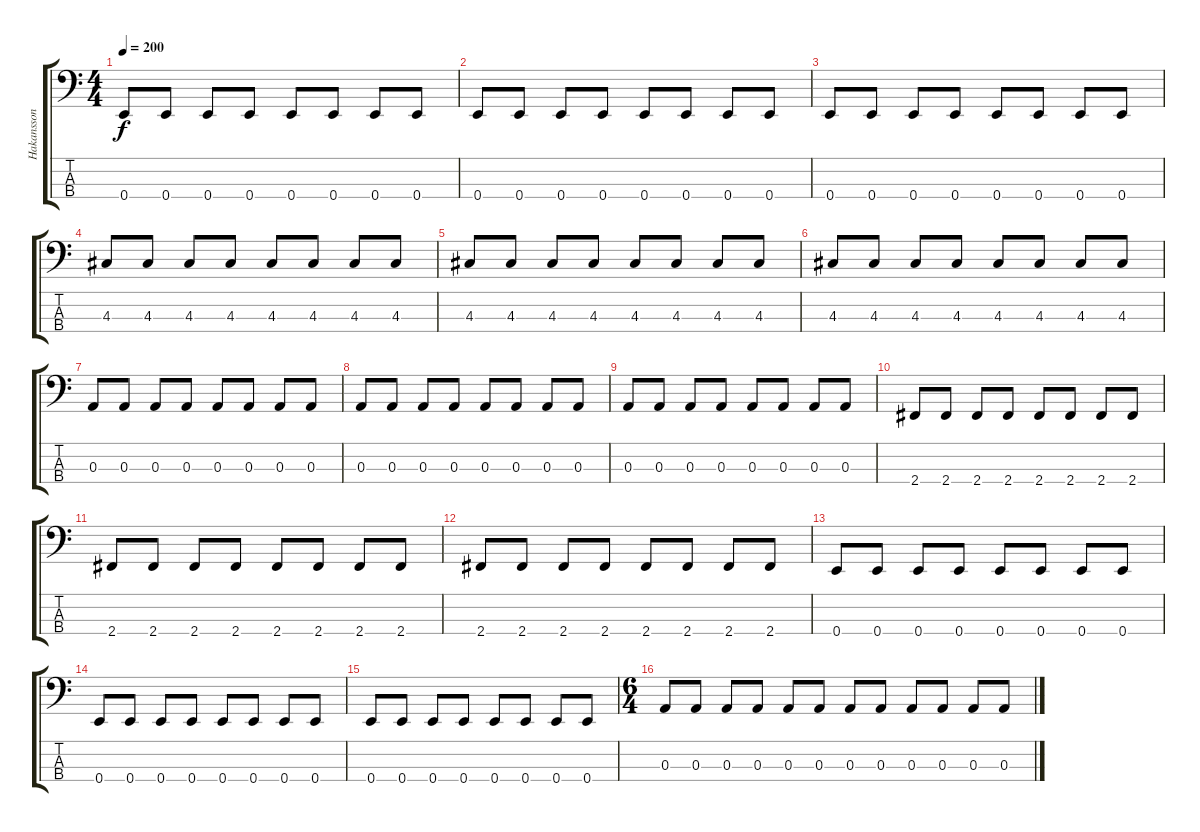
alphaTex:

\track ("Hakansson" "Hakansson") {instrument electricbasspick}
\staff {score tabs}
\tuning (G2 D2 A1 E1) {hide}
\ts (4 4)
\tempo 200
\clef f4
\ks c
0.4.8{dy f} 0.4.8 0.4.8 0.4.8 0.4.8 0.4.8 0.4.8 0.4.8 |
0.4.8 0.4.8 0.4.8 0.4.8 0.4.8 0.4.8 0.4.8 0.4.8 |
0.4.8 0.4.8 0.4.8 0.4.8 0.4.8 0.4.8 0.4.8 0.4.8 |
4.3.8 4.3.8 4.3.8 4.3.8 4.3.8 4.3.8 4.3.8 4.3.8 |
4.3.8 4.3.8 4.3.8 4.3.8 4.3.8 4.3.8 4.3.8 4.3.8 |
4.3.8 4.3.8 4.3.8 4.3.8 4.3.8 4.3.8 4.3.8 4.3.8 |
0.3.8 0.3.8 0.3.8 0.3.8 0.3.8 0.3.8 0.3.8 0.3.8 |
0.3.8 0.3.8 0.3.8 0.3.8 0.3.8 0.3.8 0.3.8 0.3.8 |
0.3.8 0.3.8 0.3.8 0.3.8 0.3.8 0.3.8 0.3.8 0.3.8 |
2.4.8 2.4.8 2.4.8 2.4.8 2.4.8 2.4.8 2.4.8 2.4.8 |
2.4.8 2.4.8 2.4.8 2.4.8 2.4.8 2.4.8 2.4.8 2.4.8 |
2.4.8 2.4.8 2.4.8 2.4.8 2.4.8 2.4.8 2.4.8 2.4.8 |
0.4.8 0.4.8 0.4.8 0.4.8 0.4.8 0.4.8 0.4.8 0.4.8 |
0.4.8 0.4.8 0.4.8 0.4.8 0.4.8 0.4.8 0.4.8 0.4.8 |
0.4.8 0.4.8 0.4.8 0.4.8 0.4.8 0.4.8 0.4.8 0.4.8 |
\ts (6 4)
0.3.8 0.3.8 0.3.8 0.3.8 0.3.8 0.3.8 0.3.8 0.3.8 0.3.8 0.3.8 0.3.8 0.3.8
